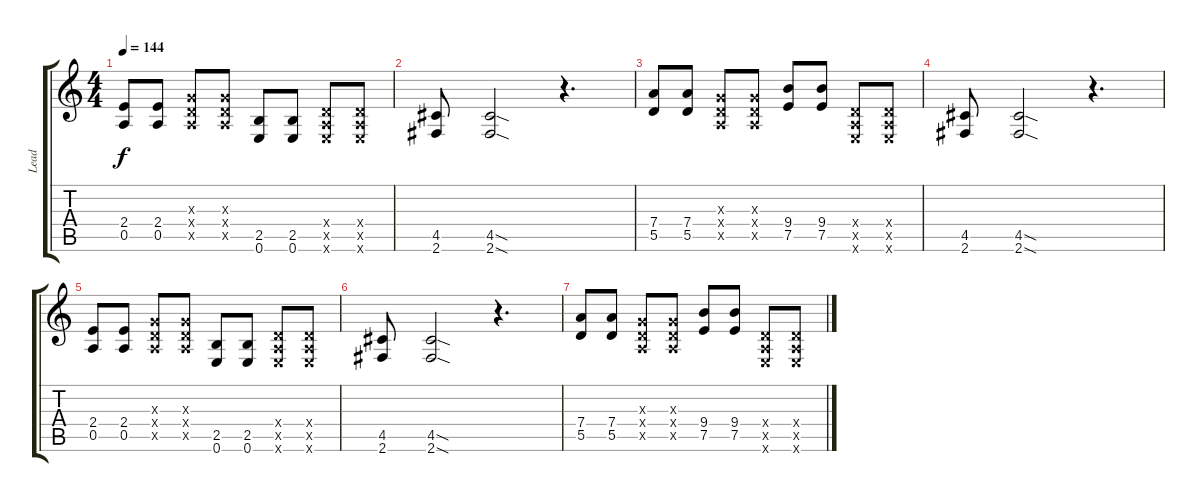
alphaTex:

\track ("Lead" "Lead") {instrument overdrivenguitar}
\staff {score tabs}
\tuning (E4 B3 G3 D3 A2 E2) {hide}
\ts (4 4)
\tempo 144
\clef g2
\ks c
(2.4 0.5).8{dy f} (2.4 0.5).8 (0.3{x} 0.4{x} 0.5{x}).8 (0.3{x} 0.4{x} 0.5{x}).8 (2.5 0.6).8 (2.5 0.6).8 (0.4{x} 0.5{x} 0.6{x}).8 (0.4{x} 0.5{x} 0.6{x}).8 |
(4.5 2.6).8 (4.5{sod} 2.6{sod}).2 r.4{d} |
(7.4 5.5).8 (7.4 5.5).8 (0.3{x} 0.4{x} 0.5{x}).8 (0.3{x} 0.4{x} 0.5{x}).8 (9.4 7.5).8 (9.4 7.5).8 (0.4{x} 0.5{x} 0.6{x}).8 (0.4{x} 0.5{x} 0.6{x}).8 |
(4.5 2.6).8{volume 6} (4.5{sod} 2.6{sod}).2 r.4{d} |
(2.4 0.5).8{volume 0} (2.4 0.5).8 (0.3{x} 0.4{x} 0.5{x}).8 (0.3{x} 0.4{x} 0.5{x}).8 (2.5 0.6).8 (2.5 0.6).8 (0.4{x} 0.5{x} 0.6{x}).8 (0.4{x} 0.5{x} 0.6{x}).8 |
(4.5 2.6).8 (4.5{sod} 2.6{sod}).2 r.4{d} |
(7.4 5.5).8 (7.4 5.5).8 (0.3{x} 0.4{x} 0.5{x}).8 (0.3{x} 0.4{x} 0.5{x}).8 (9.4 7.5).8 (9.4 7.5).8 (0.4{x} 0.5{x} 0.6{x}).8 (0.4{x} 0.5{x} 0.6{x}).8
